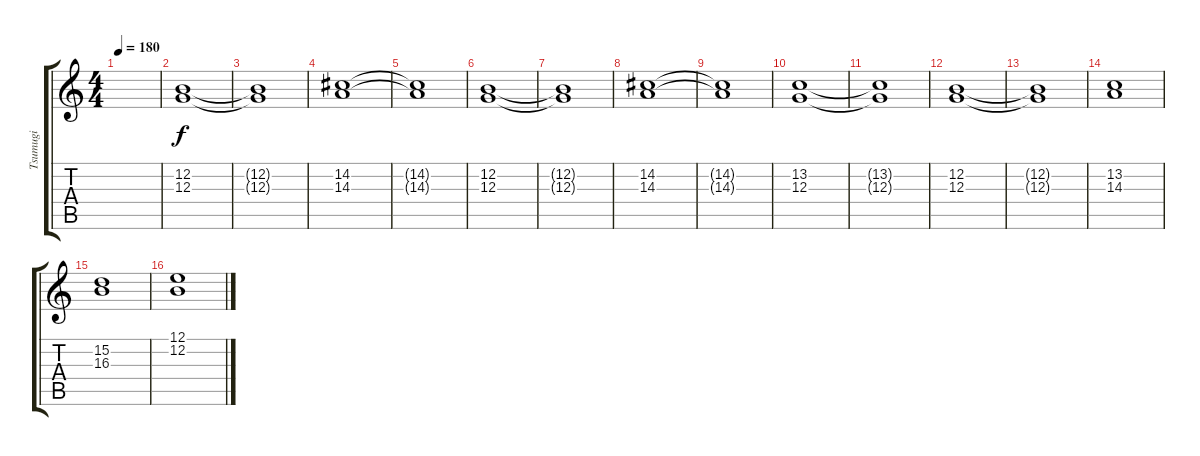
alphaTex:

\track ("Tsumugi" "Tsumugi") {instrument lead2sawtooth}
\staff {score tabs}
\tuning (E4 B3 G3 D3 A2 E2) {hide}
\ts (4 4)
\tempo 180
\clef g2
\ks c
|
(12.2 12.3).1 |
(12.2{t} 12.3{t}).1 |
(14.2 14.3).1 |
(14.2{t} 14.3{t}).1 |
(12.2 12.3).1 |
(12.2{t} 12.3{t}).1 |
(14.2 14.3).1 |
(14.2{t} 14.3{t}).1 |
(13.2 12.3).1 |
(13.2{t} 12.3{t}).1 |
(12.2 12.3).1 |
(12.2{t} 12.3{t}).1 |
(13.2 14.3).1 |
(15.2 16.3).1 |
(12.1 12.2).1
